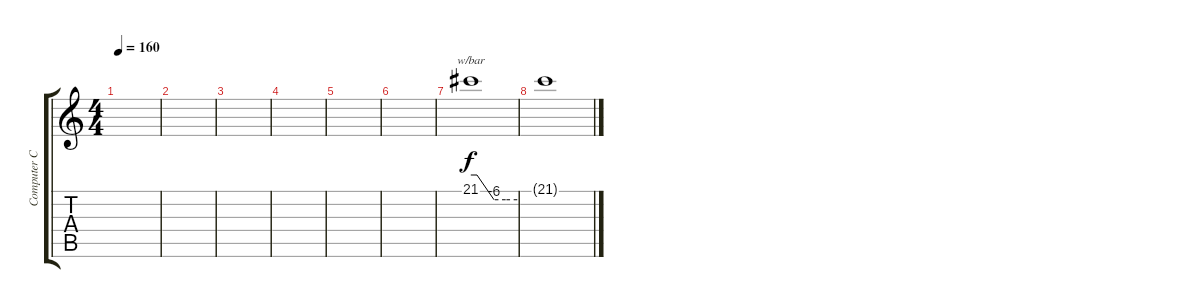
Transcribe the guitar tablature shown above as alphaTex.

\track ("Computer Chimes" "Computer C") {instrument lead1square}
\staff {score tabs}
\tuning (E4 B3 G3 D3 A2 E2) {hide}
\ts (4 4)
\tempo 160
\clef g2
\ks c
|
|
|
|
|
|
21.1.1{tbe (custom default 0 0 8 0 30 -24 45 -24 60 -24) dy f} |
21.1{t}.1
